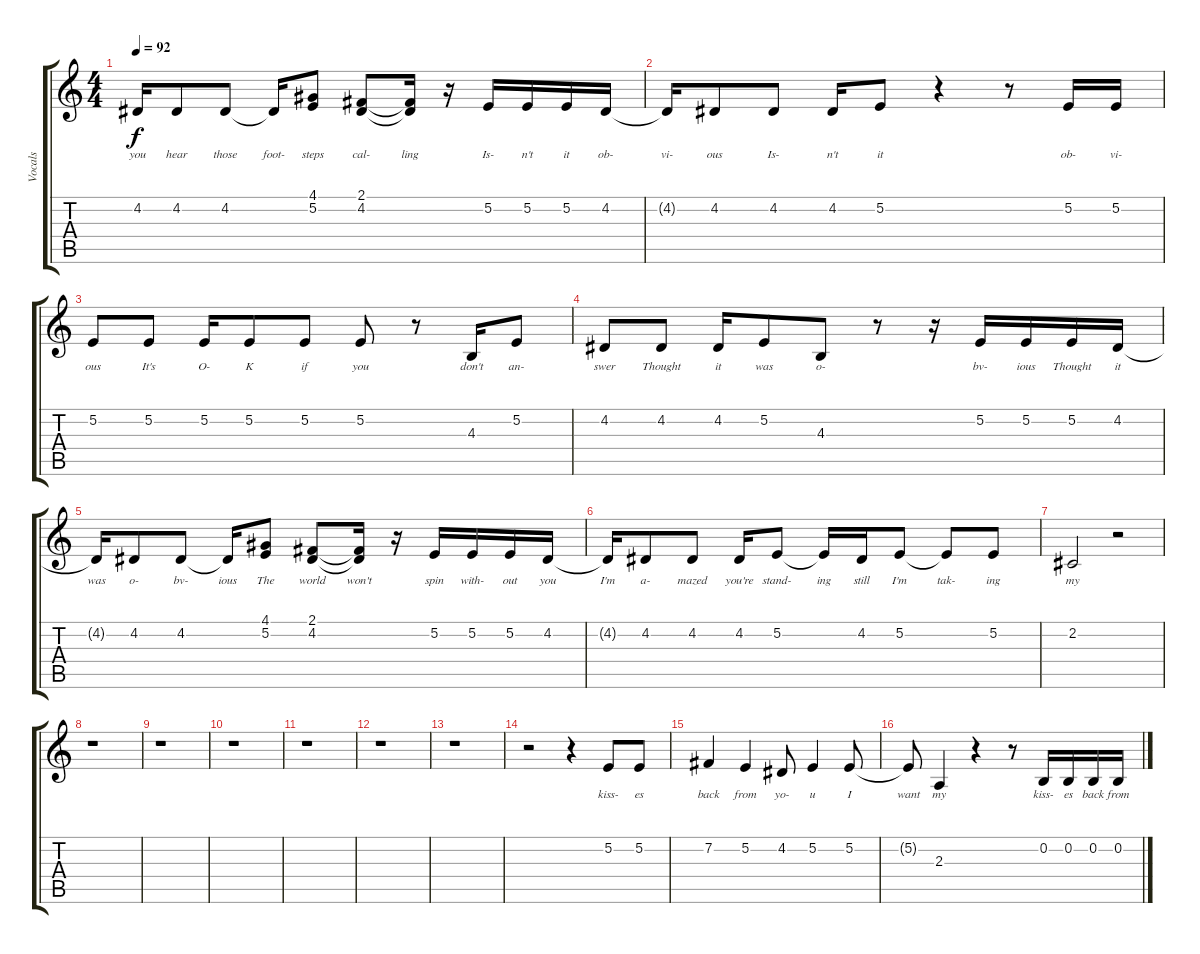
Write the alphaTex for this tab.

\track ("Vocals" "Vocals") {instrument lead6voice}
\staff {score tabs}
\tuning (E4 B3 G3 D3 A2 E2) {hide}
\ts (4 4)
\tempo 92
\clef g2
\ks c
4.2{t}.16{lyrics (0 "you") lyrics (1 "") lyrics (2 "") lyrics (3 "") lyrics (4 "") dy f} 4.2.8{lyrics (0 "hear") lyrics (1 "") lyrics (2 "") lyrics (3 "") lyrics (4 "")} 4.2.8{lyrics (0 "those") lyrics (1 "") lyrics (2 "") lyrics (3 "") lyrics (4 "")} 4.2{t}.16{lyrics (0 "foot-") lyrics (1 "") lyrics (2 "") lyrics (3 "") lyrics (4 "")} (4.1 5.2).8{lyrics (0 "steps") lyrics (1 "") lyrics (2 "") lyrics (3 "") lyrics (4 "")} (2.1 4.2).8{lyrics (0 "cal-") lyrics (1 "") lyrics (2 "") lyrics (3 "") lyrics (4 "")} (2.1{t} 4.2{t}).16{lyrics (0 "ling") lyrics (1 "") lyrics (2 "") lyrics (3 "") lyrics (4 "")} r.16 5.2.16{lyrics (0 "Is-") lyrics (1 "") lyrics (2 "") lyrics (3 "") lyrics (4 "")} 5.2.16{lyrics (0 "n't") lyrics (1 "") lyrics (2 "") lyrics (3 "") lyrics (4 "")} 5.2.16{lyrics (0 "it") lyrics (1 "") lyrics (2 "") lyrics (3 "") lyrics (4 "")} 4.2.16{lyrics (0 "ob-") lyrics (1 "") lyrics (2 "") lyrics (3 "") lyrics (4 "")} |
4.2{t}.16{lyrics (0 "vi-") lyrics (1 "") lyrics (2 "") lyrics (3 "") lyrics (4 "")} 4.2.8{lyrics (0 "ous") lyrics (1 "") lyrics (2 "") lyrics (3 "") lyrics (4 "")} 4.2.8{lyrics (0 "Is-") lyrics (1 "") lyrics (2 "") lyrics (3 "") lyrics (4 "")} 4.2.16{lyrics (0 "n't") lyrics (1 "") lyrics (2 "") lyrics (3 "") lyrics (4 "")} 5.2.8{lyrics (0 "it") lyrics (1 "") lyrics (2 "") lyrics (3 "") lyrics (4 "")} r.4 r.8 5.2.16{lyrics (0 "ob-") lyrics (1 "") lyrics (2 "") lyrics (3 "") lyrics (4 "")} 5.2.16{lyrics (0 "vi-") lyrics (1 "") lyrics (2 "") lyrics (3 "") lyrics (4 "")} |
5.2.8{lyrics (0 "ous") lyrics (1 "") lyrics (2 "") lyrics (3 "") lyrics (4 "")} 5.2.8{lyrics (0 "It's") lyrics (1 "") lyrics (2 "") lyrics (3 "") lyrics (4 "")} 5.2.16{lyrics (0 "O-") lyrics (1 "") lyrics (2 "") lyrics (3 "") lyrics (4 "")} 5.2.8{lyrics (0 "K") lyrics (1 "") lyrics (2 "") lyrics (3 "") lyrics (4 "")} 5.2.8{lyrics (0 "if") lyrics (1 "") lyrics (2 "") lyrics (3 "") lyrics (4 "")} 5.2.8{lyrics (0 "you") lyrics (1 "") lyrics (2 "") lyrics (3 "") lyrics (4 "")} r.8 4.3.16{lyrics (0 "don't") lyrics (1 "") lyrics (2 "") lyrics (3 "") lyrics (4 "")} 5.2.8{lyrics (0 "an-") lyrics (1 "") lyrics (2 "") lyrics (3 "") lyrics (4 "")} |
4.2.8{lyrics (0 "swer") lyrics (1 "") lyrics (2 "") lyrics (3 "") lyrics (4 "")} 4.2.8{lyrics (0 "Thought") lyrics (1 "") lyrics (2 "") lyrics (3 "") lyrics (4 "")} 4.2.16{lyrics (0 "it") lyrics (1 "") lyrics (2 "") lyrics (3 "") lyrics (4 "")} 5.2.8{lyrics (0 "was") lyrics (1 "") lyrics (2 "") lyrics (3 "") lyrics (4 "")} 4.3.8{lyrics (0 "o-") lyrics (1 "") lyrics (2 "") lyrics (3 "") lyrics (4 "")} r.8 r.16 5.2.16{lyrics (0 "bv-") lyrics (1 "") lyrics (2 "") lyrics (3 "") lyrics (4 "")} 5.2.16{lyrics (0 "ious") lyrics (1 "") lyrics (2 "") lyrics (3 "") lyrics (4 "")} 5.2.16{lyrics (0 "Thought") lyrics (1 "") lyrics (2 "") lyrics (3 "") lyrics (4 "")} 4.2.16{lyrics (0 "it") lyrics (1 "") lyrics (2 "") lyrics (3 "") lyrics (4 "")} |
4.2{t}.16{lyrics (0 "was") lyrics (1 "") lyrics (2 "") lyrics (3 "") lyrics (4 "")} 4.2.8{lyrics (0 "o-") lyrics (1 "") lyrics (2 "") lyrics (3 "") lyrics (4 "")} 4.2.8{lyrics (0 "bv-") lyrics (1 "") lyrics (2 "") lyrics (3 "") lyrics (4 "")} 4.2{t}.16{lyrics (0 "ious") lyrics (1 "") lyrics (2 "") lyrics (3 "") lyrics (4 "")} (4.1 5.2).8{lyrics (0 "The") lyrics (1 "") lyrics (2 "") lyrics (3 "") lyrics (4 "")} (2.1 4.2).8{lyrics (0 "world") lyrics (1 "") lyrics (2 "") lyrics (3 "") lyrics (4 "")} (2.1{t} 4.2{t}).16{lyrics (0 "won't") lyrics (1 "") lyrics (2 "") lyrics (3 "") lyrics (4 "")} r.16 5.2.16{lyrics (0 "spin") lyrics (1 "") lyrics (2 "") lyrics (3 "") lyrics (4 "")} 5.2.16{lyrics (0 "with-") lyrics (1 "") lyrics (2 "") lyrics (3 "") lyrics (4 "")} 5.2.16{lyrics (0 "out") lyrics (1 "") lyrics (2 "") lyrics (3 "") lyrics (4 "")} 4.2.16{lyrics (0 "you") lyrics (1 "") lyrics (2 "") lyrics (3 "") lyrics (4 "")} |
4.2{t}.16{lyrics (0 "I'm") lyrics (1 "") lyrics (2 "") lyrics (3 "") lyrics (4 "")} 4.2.8{lyrics (0 "a-") lyrics (1 "") lyrics (2 "") lyrics (3 "") lyrics (4 "")} 4.2.8{lyrics (0 "mazed") lyrics (1 "") lyrics (2 "") lyrics (3 "") lyrics (4 "")} 4.2.16{lyrics (0 "you're") lyrics (1 "") lyrics (2 "") lyrics (3 "") lyrics (4 "")} 5.2.8{lyrics (0 "stand-") lyrics (1 "") lyrics (2 "") lyrics (3 "") lyrics (4 "")} 5.2{t}.16{lyrics (0 "ing") lyrics (1 "") lyrics (2 "") lyrics (3 "") lyrics (4 "")} 4.2.16{lyrics (0 "still") lyrics (1 "") lyrics (2 "") lyrics (3 "") lyrics (4 "")} 5.2.8{lyrics (0 "I'm") lyrics (1 "") lyrics (2 "") lyrics (3 "") lyrics (4 "")} 5.2{t}.8{lyrics (0 "tak-") lyrics (1 "") lyrics (2 "") lyrics (3 "") lyrics (4 "")} 5.2.8{lyrics (0 "ing") lyrics (1 "") lyrics (2 "") lyrics (3 "") lyrics (4 "")} |
2.2.2{lyrics (0 "my") lyrics (1 "") lyrics (2 "") lyrics (3 "") lyrics (4 "")} r.2 |
r.1 |
r.1 |
r.1 |
r.1 |
r.1 |
r.1 |
r.2 r.4 5.2.8{lyrics (0 "kiss-") lyrics (1 "") lyrics (2 "") lyrics (3 "") lyrics (4 "")} 5.2.8{lyrics (0 "es") lyrics (1 "") lyrics (2 "") lyrics (3 "") lyrics (4 "")} |
7.2.4{lyrics (0 "back") lyrics (1 "") lyrics (2 "") lyrics (3 "") lyrics (4 "")} 5.2.4{lyrics (0 "from") lyrics (1 "") lyrics (2 "") lyrics (3 "") lyrics (4 "")} 4.2.8{lyrics (0 "yo-") lyrics (1 "") lyrics (2 "") lyrics (3 "") lyrics (4 "")} 5.2.4{lyrics (0 "u") lyrics (1 "") lyrics (2 "") lyrics (3 "") lyrics (4 "")} 5.2.8{lyrics (0 "I") lyrics (1 "") lyrics (2 "") lyrics (3 "") lyrics (4 "")} |
5.2{t}.8{lyrics (0 "want") lyrics (1 "") lyrics (2 "") lyrics (3 "") lyrics (4 "")} 2.3.4{lyrics (0 "my") lyrics (1 "") lyrics (2 "") lyrics (3 "") lyrics (4 "")} r.4 r.8 0.2.16{lyrics (0 "kiss-") lyrics (1 "") lyrics (2 "") lyrics (3 "") lyrics (4 "")} 0.2.16{lyrics (0 "es") lyrics (1 "") lyrics (2 "") lyrics (3 "") lyrics (4 "")} 0.2.16{lyrics (0 "back") lyrics (1 "") lyrics (2 "") lyrics (3 "") lyrics (4 "")} 0.2.16{lyrics (0 "from") lyrics (1 "") lyrics (2 "") lyrics (3 "") lyrics (4 "")}
